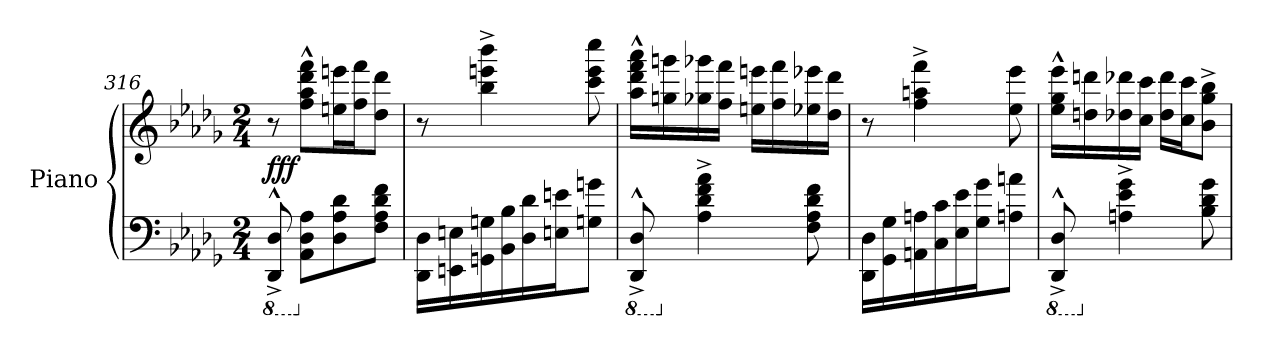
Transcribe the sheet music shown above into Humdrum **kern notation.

**kern	**kern	**dynam
*part1	*part1	*part1
*staff2	*staff1	*staff1/2
*I"Piano	*	*
*I'Pno.	*	*
!!LO:LB:g=z
*clefF4	*clefG2	*
*k[b-e-a-d-g-]	*k[b-e-a-d-g-]	*
*M2/4	*M2/4	*
*8ba	*	*
=316	=316	=316
!	!	!LO:DY:b
8DDD-/^^^ 8DD-/^^^	8r	fff
*X8ba	*	*
8AA-\ 8D-\ 8A-\L	8ff\^^ 8aa-\^^ 8ddd-\^^ 8fff\^^L	.
8D-\ 8A-\ 8d-\	16een\ 16eeen\L	.
.	16ff\ 16fff\J	.
8F\ 8A-\ 8d-\ 8f\J	8dd-\ 8ddd-\J	.
=317	=317	=317
16DD-\ 16D-\LL	8r	.
16EEn\ 16En\	.	.
16GGn\ 16Gn\	4bb-\^ 4eeen\^ 4bbb-\^	.
16BB-\ 16B-\	.	.
16D-\ 16d-\	.	.
16En\ 16en\J	.	.
8Gn\ 8gn\J	8ccc\ 8eee\ 8cccc\	.
=318	=318	=318
*8ba	*	*
8DDD-/^^^ 8DD-/^^^	16aa-\^^ 16ddd-\^^ 16fff\^^ 16aaa-\^^LL	.
.	16ggn\ 16gggn\	.
*X8ba	*	*
4A-\^ 4d-\^ 4f\^ 4a-\^	16gg-X\ 16ggg-X\	.
.	16ff\ 16fff\JJ	.
.	16een\ 16eeen\LL	.
.	16ff\ 16fff\	.
8F\ 8A-\ 8d-\ 8f\	16ee-X\ 16eee-X\	.
.	16dd-\ 16ddd-\JJ	.
=319	=319	=319
16DD-\ 16D-\LL	8r	.
16GG-\ 16G-\	.	.
16AAn\ 16An\	4ff\^ 4aan\^ 4fff\^	.
16C\ 16c\	.	.
16E-\ 16e-\	.	.
16G-\ 16g-\J	.	.
8An\ 8an\J	8ee-\ 8eee-\	.
=320	=320	=320
*8ba	*	*
8DDD-/^^^ 8DD-/^^^	16ee-\^^ 16gg-\^^ 16eee-\^^LL	.
.	16ddn\ 16dddn\	.
*X8ba	*	*
4An\^ 4e-\^ 4g-\^	16dd-X\ 16ddd-X\	.
.	16cc\ 16ccc\JJ	.
.	16dd-\ 16ddd-\LL	.
.	16cc\ 16ccc\J	.
8B-\ 8d-\ 8g-\	8b-\^ 8gg-\^ 8bb-\^J	.
=	=	=
*-	*-	*-
